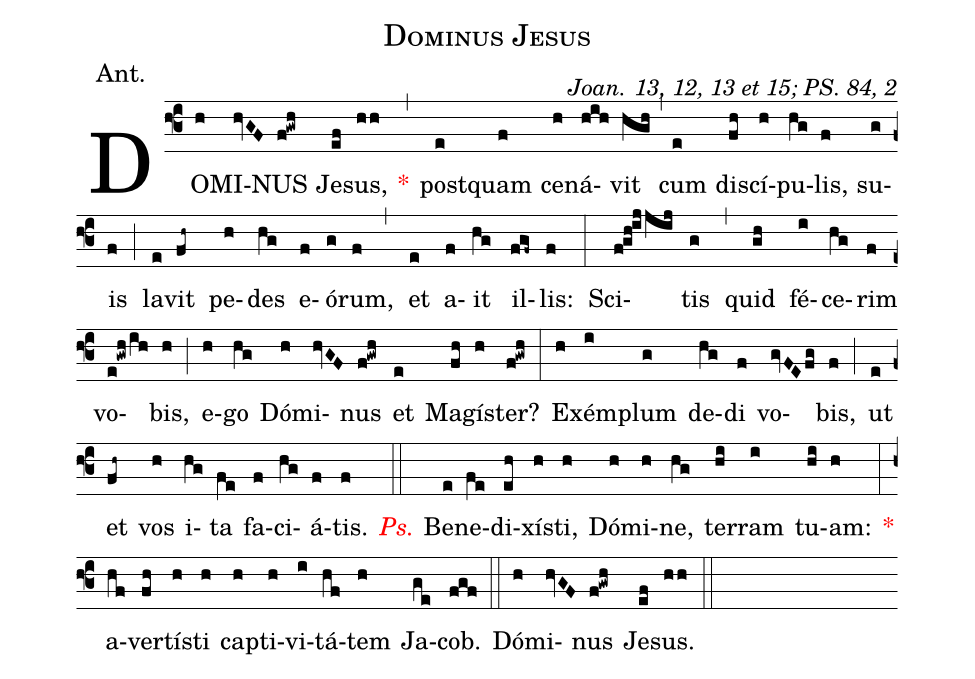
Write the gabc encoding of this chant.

name:Dominus Jesus;
annotation:Ant.;
mode:II.;
office-part:Antiphon;
commentary:Joan. 13, 12, 13 et 15; PS. 84, 2;
%%
(f3) DO(h)MI(hvGF)NUS(f!gwh) Je(ef)sus,(hh) <v>\red{*}</v>(,) post(e)quam(f) ce(h)ná(hih)vit(hgh) (,) cum(e) di(fh)scí(h)pu(hg)lis,(f) su(g)is(f) (;) la(e)vit(fh~) pe(h)des(hg) e(f)ó(g)rum,(f) (,) et(e) a(f)it(hg) il(fgf~)lis:(f) (:) Sci(f!gh!ijjij)tis(g) (,) quid(gh) fé(i)ce(hg)rim(f) vo(e!gwh/ih)bis,(h) (;) e(h)go(hg) Dó(h)mi(hvGF)nus(f!gwh) et(e) Ma(fh)gís(h)ter?(f!gwh) (:) Ex(h)ém(i)plum(g) de(hg)di(f) vo(gvFEfg)bis,(f) (;) ut(e) et(fh~) vos(h) i(hg)ta(fe) fa(f)ci(hg)á(f)tis.(f) (::) <v>\redit{Ps.}</v> Be(e)ne(fe)di(eh)xí(h)sti,(h) Dó(h)mi(h)ne,(hg) ter(hi)ram(i) tu(hi)am:(h) <v>\red{*}</v>(:) a(hf)ver(fh)tí(h)sti(h) cap(h)ti(h)vi(i)tá(hf)tem(h) Ja(ge)cob.(fgf) (::) Dó(h)mi(hvGF)nus(f!gwh) Je(ef)sus.(hh) (::)
